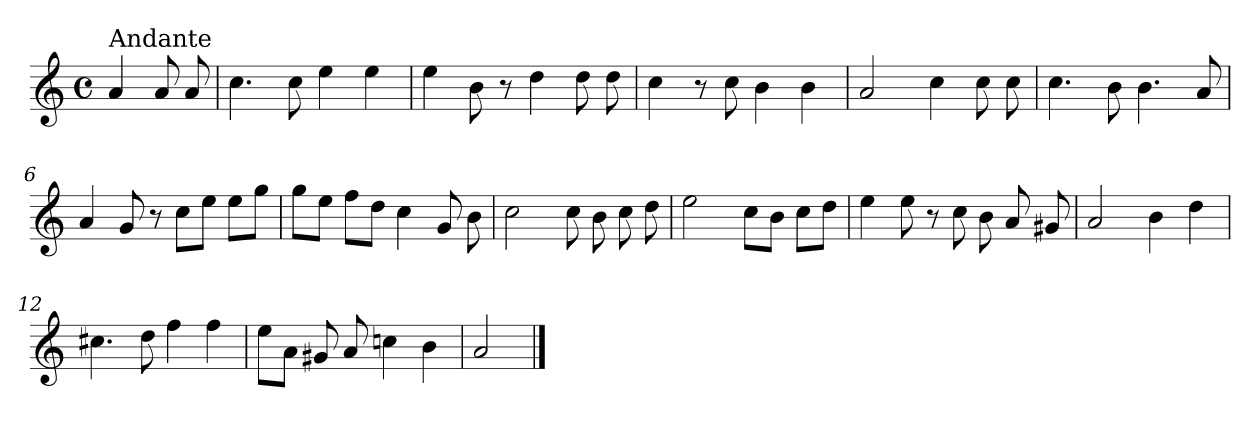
**kern
*part1
*staff1
*clefG2
*k[]
*a:
*M4/4
*met(c)
=
!LO:TX:a:t=Andante
4a/
8a/
8a/
=1
4.cc\
8cc\
4ee\
4ee\
=2
4ee\
8b\
8r
4dd\
8dd\
8dd\
=3
4cc\
8r
8cc\
4b\
4b\
=4
2a/
4cc\
8cc\
8cc\
=5
4.cc\
8b\
4.b\
8a/
!!LO:LB:g=z
=6
4a/
8g/
8r
8cc\L
8ee\J
8ee\L
8gg\J
=7
8gg\L
8ee\J
8ff\L
8dd\J
4cc\
8g/
8b\
=8
2cc\
8cc\
8b\
8cc\
8dd\
=9
2ee\
8cc\L
8b\J
8cc\L
8dd\J
=10
4ee\
8ee\
8r
8cc\
8b\
8a/
8g#X/
!!LO:LB:g=z
=11
2a/
4b\
4dd\
=12
4.cc#X\
8dd\
4ff\
4ff\
=13
8ee\L
8a\J
8g#X/
8a/
4ccn\
4b\
=14
2a/
==
*-
